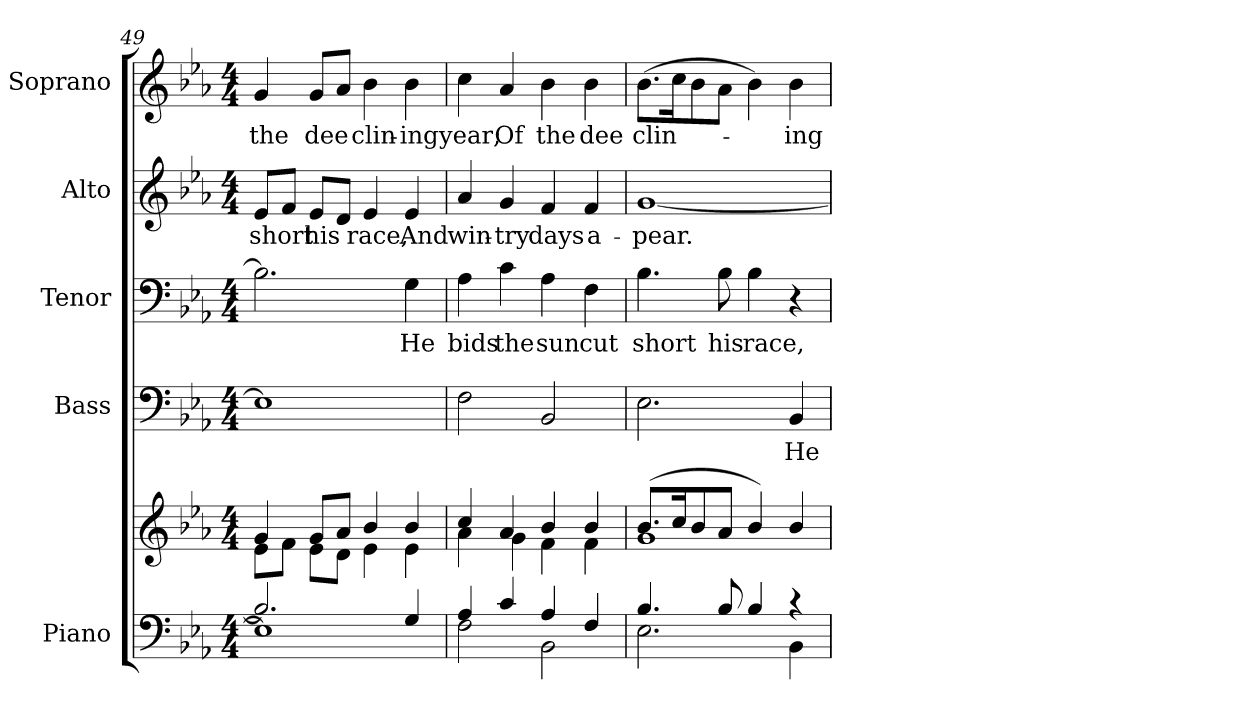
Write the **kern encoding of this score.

**kern	**kern	**kern	**text	**kern	**text	**kern	**text	**kern	**text
*part5	*part5	*part4	*part4	*part3	*part3	*part2	*part2	*part1	*part1
*staff6	*staff5	*staff4	*staff4	*staff3	*staff3	*staff2	*staff2	*staff1	*staff1
*I"Piano	*	*I"Bass	*	*I"Tenor	*	*I"Alto	*	*I"Soprano	*
*I'Pno.	*	*I'B.	*	*I'T.	*	*I'A.	*	*I'S.	*
!!LO:LB:g=z
*clefF4	*clefG2	*clefF4	*	*clefF4	*	*clefG2	*	*clefG2	*
*k[b-e-a-]	*k[b-e-a-]	*k[b-e-a-]	*	*k[b-e-a-]	*	*k[b-e-a-]	*	*k[b-e-a-]	*
*E-:	*E-:	*E-:	*	*E-:	*	*E-:	*	*E-:	*
*M4/4	*M4/4	*M4/4	*	*M4/4	*	*M4/4	*	*M4/4	*
=49	=49	=49	=49	=49	=49	=49	=49	=49	=49
*^	*^	*	*	*	*	*	*	*	*
!	!	!	!	!	!	!	!	!	!LO:LY:b:color=#000000	!	!
!	!	!	!	!	!	!	!	!	!	!	!LO:LY:b:color=#000000
2.B-i/]	1E-i]	4gi/	8e-i\L	1E-i]	.	2.B-i\]	.	8e-i/L	short	4gi/	the
.	.	.	8fi\J	.	.	.	.	8fi/J	.	.	.
!	!	!	!	!	!	!	!	!	!LO:LY:b:color=#000000	!	!
!	!	!	!	!	!	!	!	!	!	!	!LO:LY:b:color=#000000
.	.	8gi/L	8e-i\L	.	.	.	.	8e-i/L	his	8gi/L	dee
.	.	8a-i/J	8di\J	.	.	.	.	8di/J	.	8a-i/J	.
!	!	!	!	!	!	!	!	!	!LO:LY:b:color=#000000	!	!
!	!	!	!	!	!	!	!	!	!	!	!LO:LY:b:color=#000000
.	.	4b-i/	4e-i\	.	.	.	.	4e-i/	race,	4b-i\	clin-
!	!	!	!	!	!	!	!LO:LY:b:color=#000000	!	!	!	!
!	!	!	!	!	!	!	!	!	!LO:LY:b:color=#000000	!	!
!	!	!	!	!	!	!	!	!	!	!	!LO:LY:b:color=#000000
4Gi/	.	4b-i/	4e-i\	.	.	4Gi\	He	4e-i/	And	4b-i\	-ing
=50	=50	=50	=50	=50	=50	=50	=50	=50	=50	=50	=50
!	!	!	!	!	!	!	!LO:LY:b:color=#000000	!	!	!	!
!	!	!	!	!	!	!	!	!	!LO:LY:b:color=#000000	!	!
!	!	!	!	!	!	!	!	!	!	!	!LO:LY:b:color=#000000
4A-i/	2Fi\	4cci/	4a-i\	2Fi\	.	4A-i\	bids	4a-i/	win-	4cci\	year;
!	!	!	!	!	!	!	!LO:LY:b:color=#000000	!	!	!	!
!	!	!	!	!	!	!	!	!	!LO:LY:b:color=#000000	!	!
!	!	!	!	!	!	!	!	!	!	!	!LO:LY:b:color=#000000
4ci/	.	4a-i/	4gi\	.	.	4ci\	the	4gi/	-try	4a-i/	Of
!	!	!	!	!	!	!	!LO:LY:b:color=#000000	!	!	!	!
!	!	!	!	!	!	!	!	!	!LO:LY:b:color=#000000	!	!
!	!	!	!	!	!	!	!	!	!	!	!LO:LY:b:color=#000000
4A-i/	2BB-i\	4b-i/	4fi\	2BB-i/	.	4A-i\	sun	4fi/	days	4b-i\	the
!	!	!	!	!	!	!	!LO:LY:b:color=#000000	!	!	!	!
!	!	!	!	!	!	!	!	!	!LO:LY:b:color=#000000	!	!
!	!	!	!	!	!	!	!	!	!	!	!LO:LY:b:color=#000000
4Fi/	.	4b-i/	4fi\	.	.	4Fi\	cut	4fi/	a-	4b-i\	dee
=51	=51	=51	=51	=51	=51	=51	=51	=51	=51	=51	=51
!	!	!	!	!	!	!	!LO:LY:b:color=#000000	!	!	!	!
!	!	!	!	!	!	!	!	!	!LO:LY:b:color=#000000	!	!
!	!	!	!	!	!	!	!	!	!	!	!LO:LY:b:color=#000000
4.B-i/	2.E-i\	(8.b-i/L	1gi	2.E-i\	.	4.B-i\	short	[<1gi	-pear.	(8.b-i\L	clin-
.	.	16cci/K	.	.	.	.	.	.	.	16cci\K	.
.	.	8b-i/	.	.	.	.	.	.	.	8b-i\	.
!	!	!	!	!	!	!	!LO:LY:b:color=#000000	!	!	!	!
8B-i/	.	8a-i/J	.	.	.	8B-i\	his	.	.	8a-i\J	.
!	!	!	!	!	!	!	!LO:LY:b:color=#000000	!	!	!	!
4B-i/	.	4b-i/)	.	.	.	4B-i\	race,	.	.	4b-i\)	.
!	!	!	!	!	!LO:LY:b:color=#000000	!	!	!	!	!	!
!	!	!	!	!	!	!	!	!	!	!	!LO:LY:b:color=#000000
4r	4BB-i\	4b-i/	.	4BB-i/	He	4r	.	.	.	4b-i\	-ing
*v	*v	*	*	*	*	*	*	*	*	*	*
*	*v	*v	*	*	*	*	*	*	*	*
=	=	=	=	=	=	=	=	=	=
*-	*-	*-	*-	*-	*-	*-	*-	*-	*-
